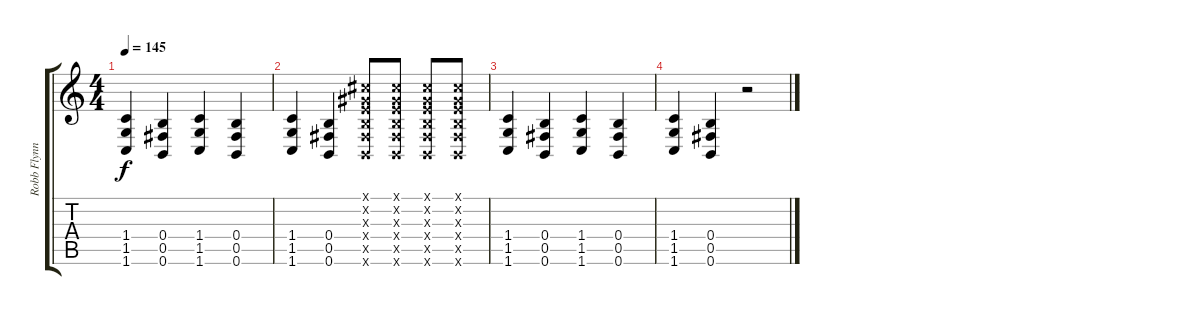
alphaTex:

\track ("Robb Flynn" "Robb Flynn") {instrument distortionguitar}
\staff {score tabs}
\tuning (Db4 Ab3 E3 B2 Gb2 B1) {hide}
\ts (4 4)
\tempo 145
\clef g2
\ks c
(1.4 1.5 1.6).4{dy f} (0.4 0.5 0.6).4 (1.4 1.5 1.6).4 (0.4 0.5 0.6).4 |
(1.4 1.5 1.6).4 (0.4 0.5 0.6).4 (0.1{x} 0.2{x} 0.3{x} 0.4{x} 0.5{x} 0.6{x}).8 (0.1{x} 0.2{x} 0.3{x} 0.4{x} 0.5{x} 0.6{x}).8 (0.1{x} 0.2{x} 0.3{x} 0.4{x} 0.5{x} 0.6{x}).8 (0.1{x} 0.2{x} 0.3{x} 0.4{x} 0.5{x} 0.6{x}).8 |
(1.4 1.5 1.6).4 (0.4 0.5 0.6).4 (1.4 1.5 1.6).4 (0.4 0.5 0.6).4 |
(1.4 1.5 1.6).4 (0.4 0.5 0.6).4 r.2
